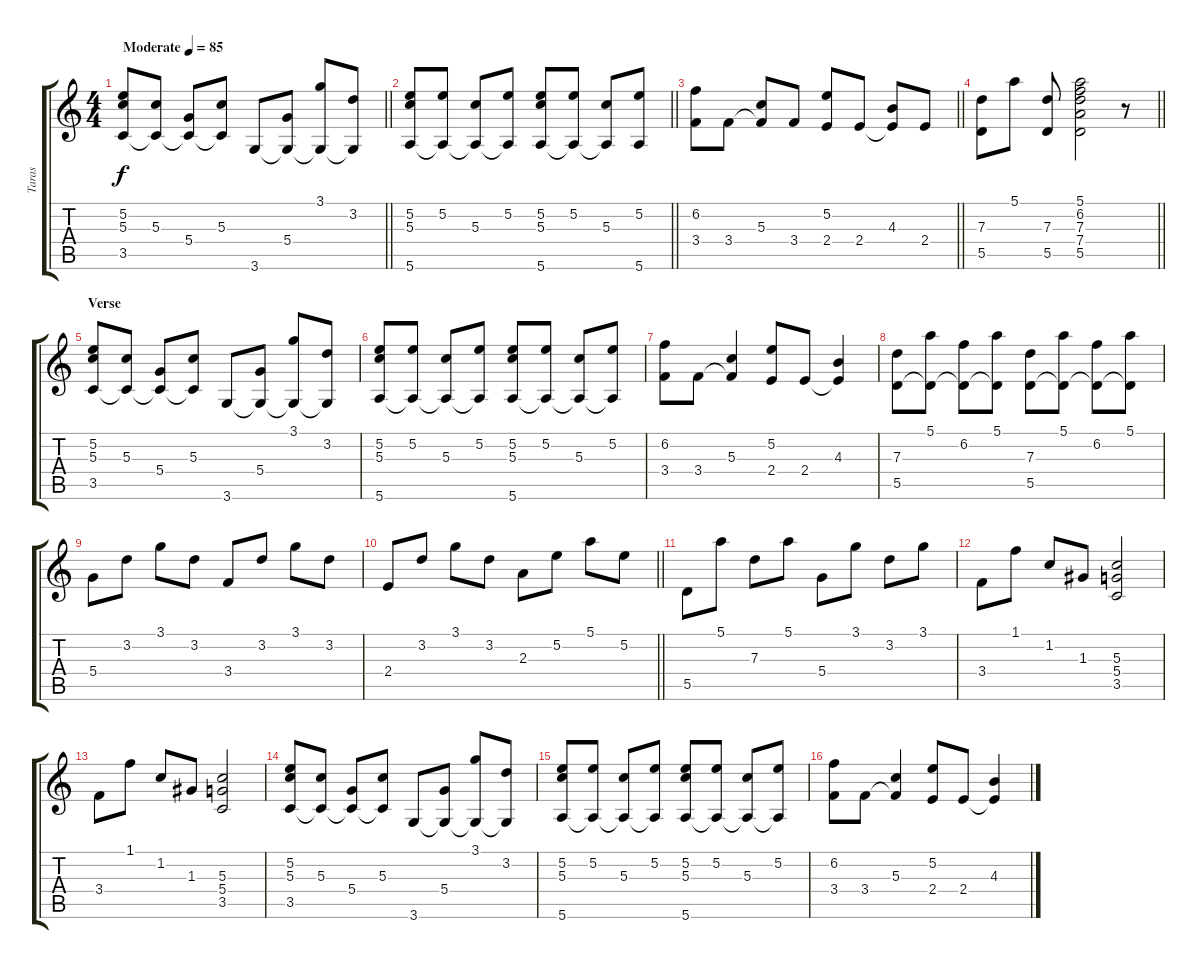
\track ("Taras" "Taras") {instrument acousticguitarsteel}
\staff {score tabs}
\tuning (E4 B3 G3 D3 A2 E2) {hide}
\ts (4 4)
\tempo (85 "Moderate")
\clef g2
\barLineRight lightlight
\ks c
(5.2 5.3 3.5).8{txt "" dy f instrument acousticguitarsteel} (5.3 3.5{t}).8 (5.4 3.5{t}).8 (5.3 3.5{t}).8 3.6.8 (5.4 3.6{t}).8 (3.1 3.6{t}).8 (3.2 3.6{t}).8 |
\barLineRight lightlight
(5.2 5.3 5.6).8 (5.2 5.6{t}).8 (5.3 5.6{t}).8 (5.2 5.6{t}).8 (5.2 5.3 5.6).8 (5.2 5.6{t}).8 (5.3 5.6{t}).8 (5.2 5.6).8 |
\barLineRight lightlight
(6.2 3.4).8 3.4.8 (5.3 3.4{t}).8 3.4.8 (5.2 2.4).8 2.4.8 (4.3 2.4{t}).8 2.4.8 |
\barLineRight lightlight
(7.3 5.5).8 5.1.8 (7.3 5.5).8 (5.1 6.2 7.3 7.4 5.5).2 r.8 |
\section ("" "Verse")
(5.2 5.3 3.5).8 (5.3 3.5{t}).8 (5.4 3.5{t}).8 (5.3 3.5{t}).8 3.6.8 (5.4 3.6{t}).8 (3.1 3.6{t}).8 (3.2 3.6{t}).8 |
(5.2 5.3 5.6).8 (5.2 5.6{t}).8 (5.3 5.6{t}).8 (5.2 5.6{t}).8 (5.2 5.3 5.6).8 (5.2 5.6{t}).8 (5.3 5.6{t}).8 (5.2 5.6{t}).8 |
(6.2 3.4).8 3.4.8 (5.3 3.4{t}).4 (5.2 2.4).8 2.4.8 (4.3 2.4{t}).4 |
(7.3 5.5).8 (5.1 5.5{t}).8 (6.2 5.5{t}).8 (5.1 5.5{t}).8 (7.3 5.5).8 (5.1 5.5{t}).8 (6.2 5.5{t}).8 (5.1 5.5{t}).8 |
5.4.8 3.2.8 3.1.8 3.2.8 3.4.8 3.2.8 3.1.8 3.2.8 |
\barLineRight lightlight
2.4.8{txt ""} 3.2.8 3.1.8 3.2.8 2.3.8 5.2.8 5.1.8 5.2.8 |
\section ("" "")
5.5.8 5.1.8 7.3.8 5.1.8 5.4.8 3.1.8 3.2.8 3.1.8 |
3.4.8 1.1.8 1.2.8 1.3.8 (5.3 5.4 3.5).2 |
3.4.8 1.1.8 1.2.8 1.3.8 (5.3 5.4 3.5).2 |
(5.2 5.3 3.5).8 (5.3 3.5{t}).8 (5.4 3.5{t}).8 (5.3 3.5{t}).8 3.6.8 (5.4 3.6{t}).8 (3.1 3.6{t}).8 (3.2 3.6{t}).8 |
(5.2 5.3 5.6).8 (5.2 5.6{t}).8 (5.3 5.6{t}).8 (5.2 5.6{t}).8 (5.2 5.3 5.6).8 (5.2 5.6{t}).8 (5.3 5.6{t}).8 (5.2 5.6{t}).8 |
(6.2 3.4).8 3.4.8 (5.3 3.4{t}).4 (5.2 2.4).8 2.4.8 (4.3 2.4{t}).4
